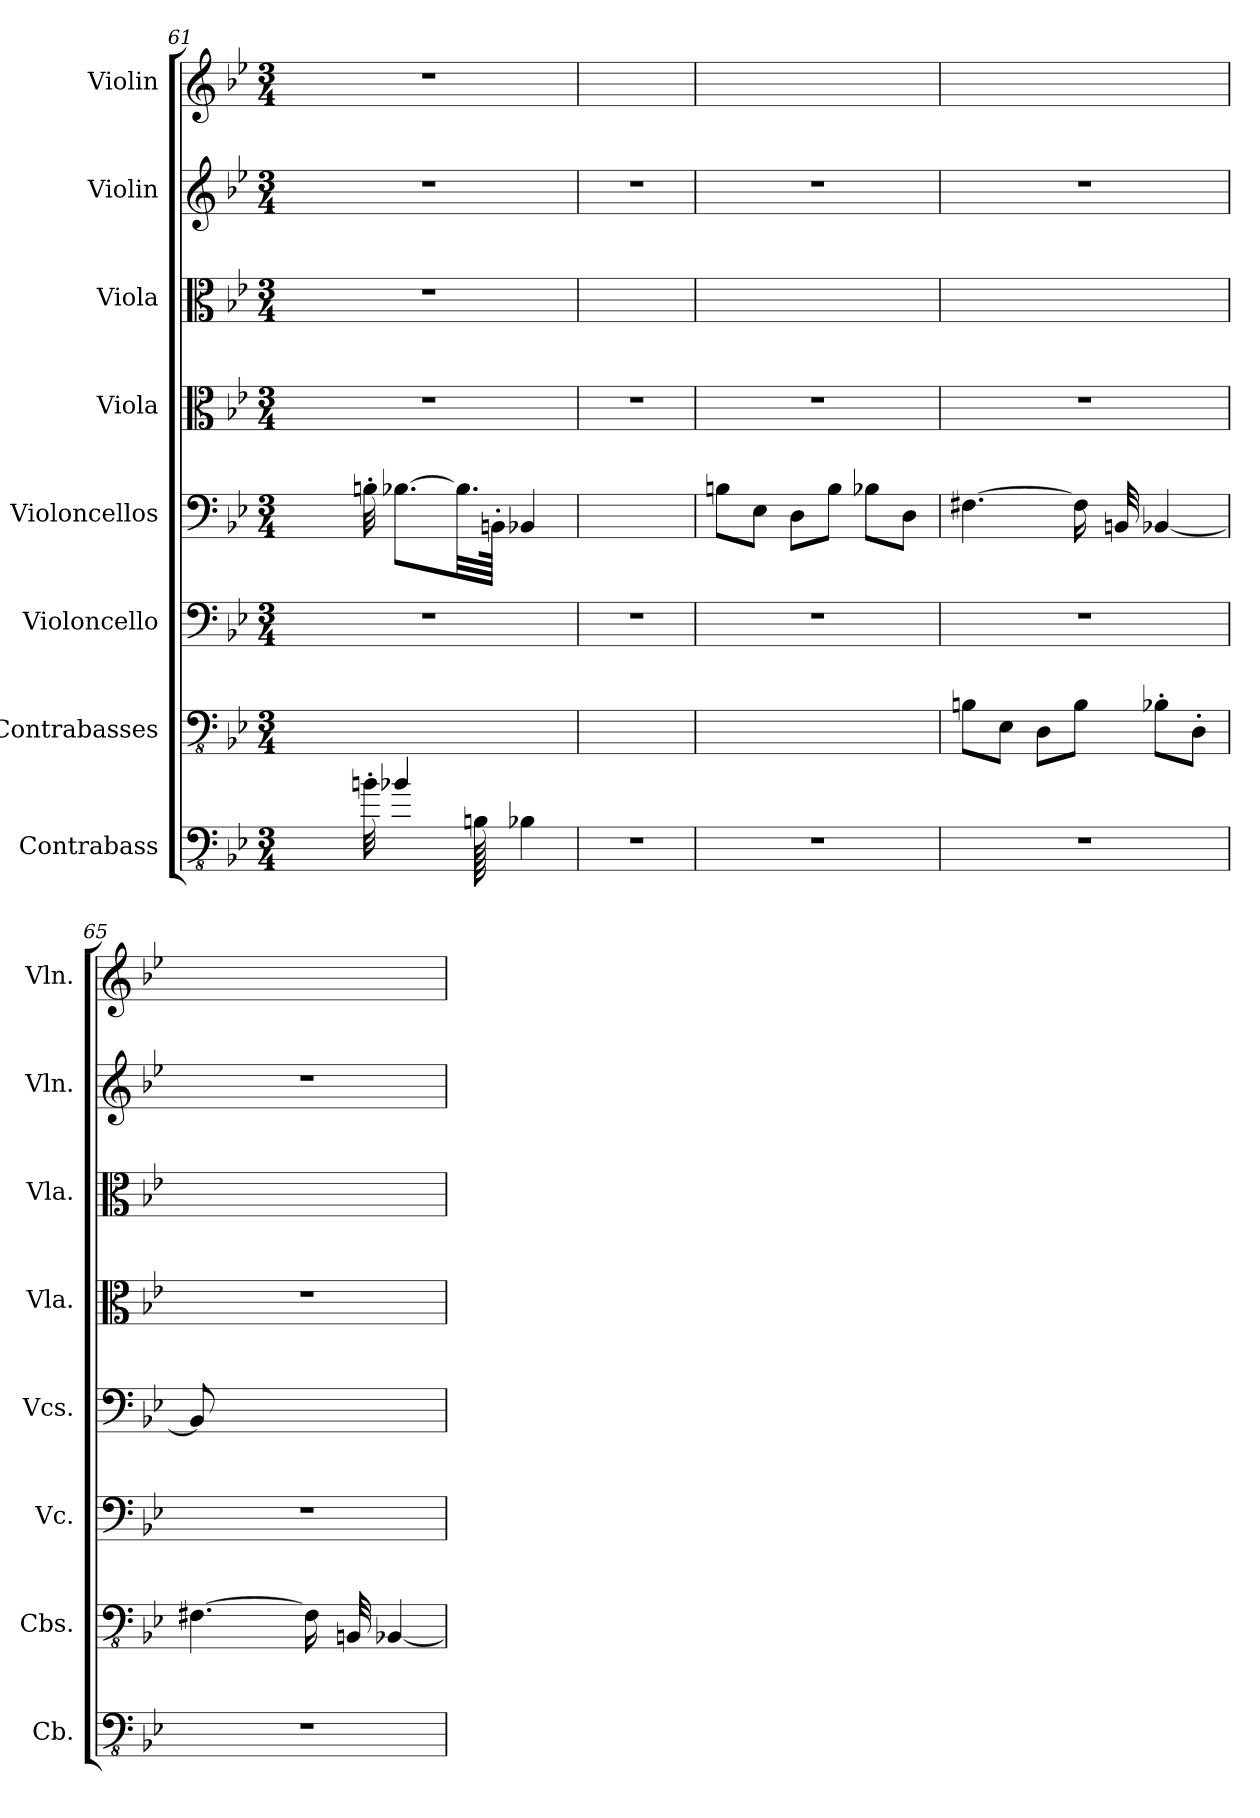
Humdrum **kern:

**kern	**kern	**kern	**kern	**kern	**kern	**kern	**kern
*part8	*part7	*part6	*part5	*part4	*part3	*part2	*part1
*staff8	*staff7	*staff6	*staff5	*staff4	*staff3	*staff2	*staff1
*I"Contrabass	*I"Contrabasses	*I"Violoncello	*I"Violoncellos	*I"Viola	*I"Viola	*I"Violin	*I"Violin
*I'Cb.	*I'Cbs.	*I'Vc.	*I'Vcs.	*I'Vla.	*I'Vla.	*I'Vln.	*I'Vln.
*clefFv4	*clefFv4	*clefF4	*clefF4	*clefC3	*clefC3	*clefG2	*clefG2
*ITrd7c12	*	*	*	*	*	*	*
*k[b-e-]	*k[b-e-]	*k[b-e-]	*k[b-e-]	*k[b-e-]	*k[b-e-]	*k[b-e-]	*k[b-e-]
*M3/4	*M3/4	*M3/4	*M3/4	*M3/4	*M3/4	*M3/4	*M3/4
=61	=61	=61	=61	=61	=61	=61	=61
*^	*	*	*	*	*	*	*
4ryy	8ryy	2.ryy	2.r	8ryy	2.r	2.r	2.r	2.r
.	16ryy	.	.	16ryy	.	.	.	.
.	32ryy	.	.	32ryy	.	.	.	.
.	32BBn'\	.	.	32Bn'\	.	.	.	.
4BB-X/	8ryy	.	.	[8.B-X\L	.	.	.	.
.	16ryy	.	.	.	.	.	.	.
.	64ryy	.	.	32.B-\LL]	.	.	.	.
.	128ryy	.	.	.	.	.	.	.
.	128BBBn\	.	.	.	.	.	.	.
.	32ryy	.	.	.	.	.	.	.
.	.	.	.	64BBn'\JJJk	.	.	.	.
4ryy	4BBB-X\	.	.	4BB-X/	.	.	.	.
*v	*v	*	*	*	*	*	*	*
=62	=62	=62	=62	=62	=62	=62	=62
*	*	*	*	*	*	*	*MM99
2.r	2.ryy	2.r	2.ryy	2.r	2.ryy	2.r	2.ryy
=63	=63	=63	=63	=63	=63	=63	=63
*	*	*	*	*	*	*	*MM190
2.r	2.ryy	2.r	8Bn\L	2.r	2.ryy	2.r	2.ryy
.	.	.	8E-\J	.	.	.	.
.	.	.	8D\L	.	.	.	.
.	.	.	8B\J	.	.	.	.
.	.	.	8B-X\L	.	.	.	.
.	.	.	8D\J	.	.	.	.
=64	=64	=64	=64	=64	=64	=64	=64
2.r	8BBn\L	2.r	[4.F#X\	2.r	2.ryy	2.r	2.ryy
.	8EE-\J	.	.	.	.	.	.
.	8DD\L	.	.	.	.	.	.
.	8BB\J	.	16F#\]	.	.	.	.
.	.	.	32ryy	.	.	.	.
.	.	.	32BBn/	.	.	.	.
.	8BB-X'\L	.	[4BB-X/	.	.	.	.
.	8DD'\J	.	.	.	.	.	.
=65	=65	=65	=65	=65	=65	=65	=65
2.r	[4.FF#X\	2.r	8BB-/]	2.r	2.ryy	2.r	2.ryy
.	.	.	8ryy	.	.	.	.
.	.	.	4ryy	.	.	.	.
.	16FF#\]	.	.	.	.	.	.
.	32ryy	.	.	.	.	.	.
.	32BBBn/	.	.	.	.	.	.
.	[4BBB-X/	.	4ryy	.	.	.	.
=	=	=	=	=	=	=	=
*-	*-	*-	*-	*-	*-	*-	*-
